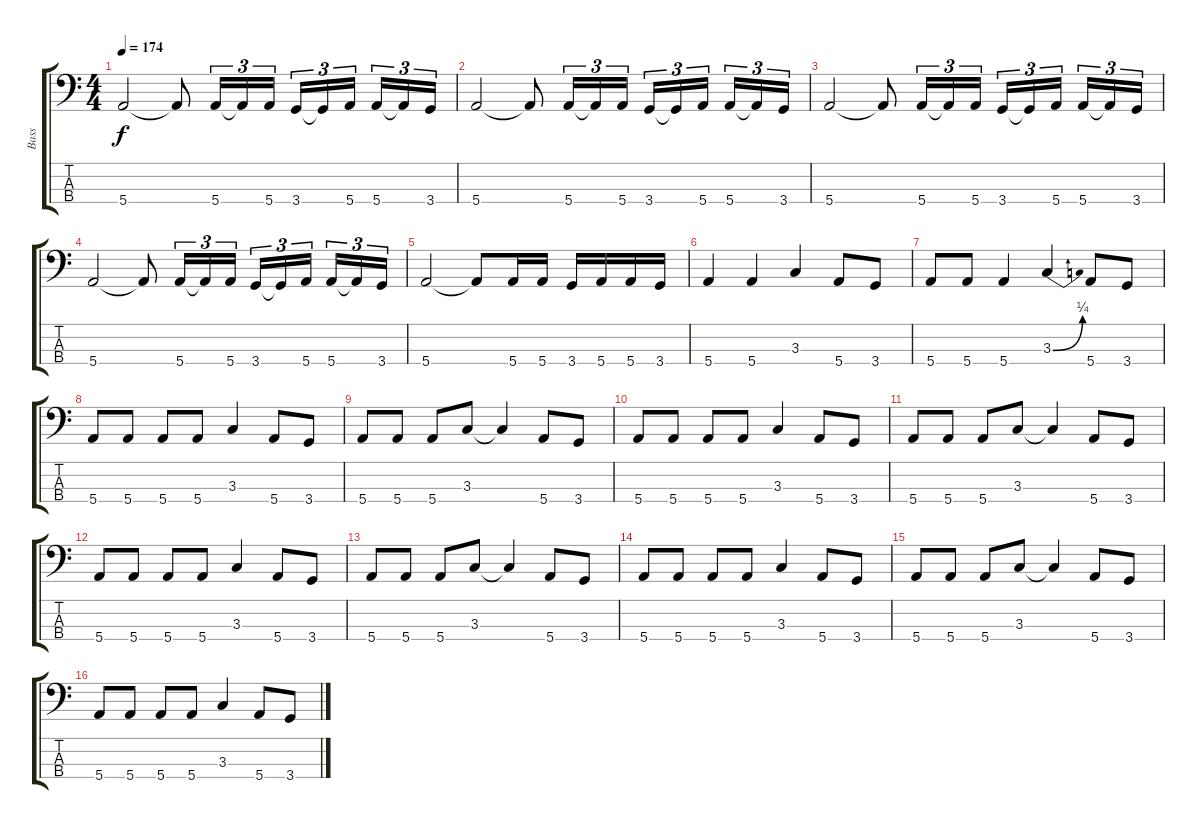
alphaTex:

\track ("Bass" "Bass") {instrument electricbassfinger}
\staff {score tabs}
\tuning (G2 D2 A1 E1) {hide}
\ts (4 4)
\tempo 174
\clef f4
\ks c
5.4.2{dy f} 5.4{t}.8 5.4.16{tu (3 2)} 5.4{t}.16{tu (3 2)} 5.4.16{tu (3 2)} 3.4.16{tu (3 2)} 3.4{t}.16{tu (3 2)} 5.4.16{tu (3 2) beam splitsecondary} 5.4.16{tu (3 2)} 5.4{t}.16{tu (3 2)} 3.4.16{tu (3 2)} |
5.4.2 5.4{t}.8 5.4.16{tu (3 2)} 5.4{t}.16{tu (3 2)} 5.4.16{tu (3 2)} 3.4.16{tu (3 2)} 3.4{t}.16{tu (3 2)} 5.4.16{tu (3 2) beam splitsecondary} 5.4.16{tu (3 2)} 5.4{t}.16{tu (3 2)} 3.4.16{tu (3 2)} |
5.4.2 5.4{t}.8 5.4.16{tu (3 2)} 5.4{t}.16{tu (3 2)} 5.4.16{tu (3 2)} 3.4.16{tu (3 2)} 3.4{t}.16{tu (3 2)} 5.4.16{tu (3 2) beam splitsecondary} 5.4.16{tu (3 2)} 5.4{t}.16{tu (3 2)} 3.4.16{tu (3 2)} |
5.4.2 5.4{t}.8 5.4.16{tu (3 2)} 5.4{t}.16{tu (3 2)} 5.4.16{tu (3 2)} 3.4.16{tu (3 2)} 3.4{t}.16{tu (3 2)} 5.4.16{tu (3 2) beam splitsecondary} 5.4.16{tu (3 2)} 5.4{t}.16{tu (3 2)} 3.4.16{tu (3 2)} |
5.4.2 5.4{t}.8 5.4.16 5.4.16 3.4.16 5.4.16 5.4.16 3.4.16 |
5.4.4 5.4.4 3.3.4 5.4.8 3.4.8 |
5.4.8 5.4.8 5.4.4 3.3{be (bend 0 0 60 1)}.4 5.4.8 3.4.8 |
5.4.8 5.4.8 5.4.8 5.4.8 3.3.4 5.4.8 3.4.8 |
5.4.8 5.4.8 5.4.8 3.3.8 3.3{t}.4 5.4.8 3.4.8 |
5.4.8 5.4.8 5.4.8 5.4.8 3.3.4 5.4.8 3.4.8 |
5.4.8 5.4.8 5.4.8 3.3.8 3.3{t}.4 5.4.8 3.4.8 |
5.4.8 5.4.8 5.4.8 5.4.8 3.3.4 5.4.8 3.4.8 |
5.4.8 5.4.8 5.4.8 3.3.8 3.3{t}.4 5.4.8 3.4.8 |
5.4.8 5.4.8 5.4.8 5.4.8 3.3.4 5.4.8 3.4.8 |
5.4.8 5.4.8 5.4.8 3.3.8 3.3{t}.4 5.4.8 3.4.8 |
5.4.8 5.4.8 5.4.8 5.4.8 3.3.4 5.4.8 3.4.8
